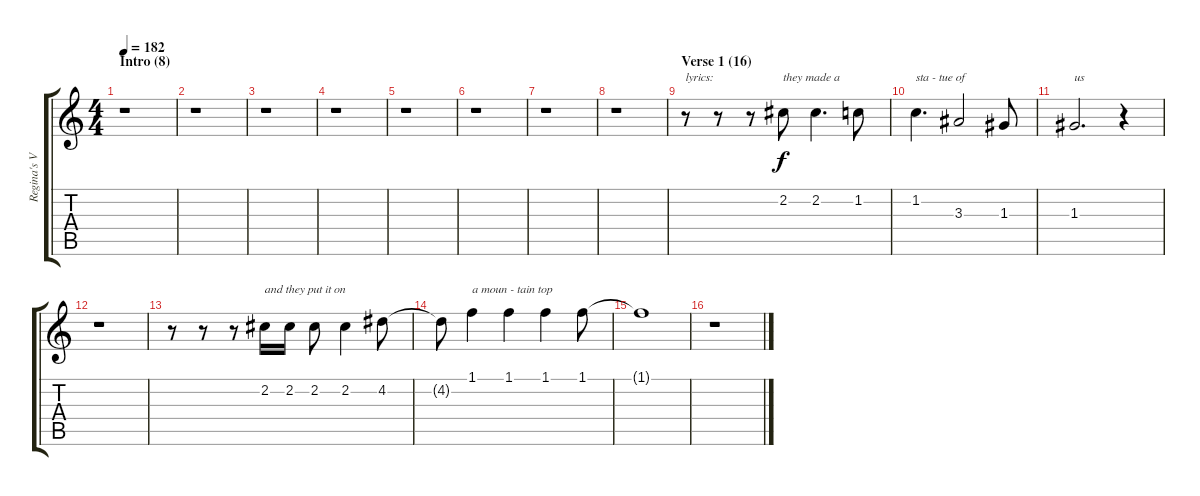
\track ("Regina's Voicebox" "Regina's V") {instrument distortionguitar}
\staff {score tabs}
\tuning (E4 B3 G3 D3 A2 E2) {hide}
\ts (4 4)
\section ("" "Intro (8)")
\tempo 182
\clef g2
\ks c
r.1{dy f instrument distortionguitar} |
r.1 |
r.1 |
r.1 |
r.1 |
r.1 |
r.1 |
r.1 |
\section ("" "Verse 1 (16)")
r.8{txt "lyrics:"} r.8 r.8 2.2.8{txt "they made a"} 2.2.4{d} 1.2.8 |
1.2.4{d txt "sta - tue of"} 3.3.2 1.3.8 |
1.3.2{d txt "us"} r.4 |
r.1 |
r.8 r.8 r.8 2.2.16{txt "and they put it on"} 2.2.16 2.2.8 2.2.4 4.2.8 |
4.2{t}.8 1.1.4{txt "a moun - tain top"} 1.1.4 1.1.4 1.1.8 |
1.1{t}.1 |
r.1
